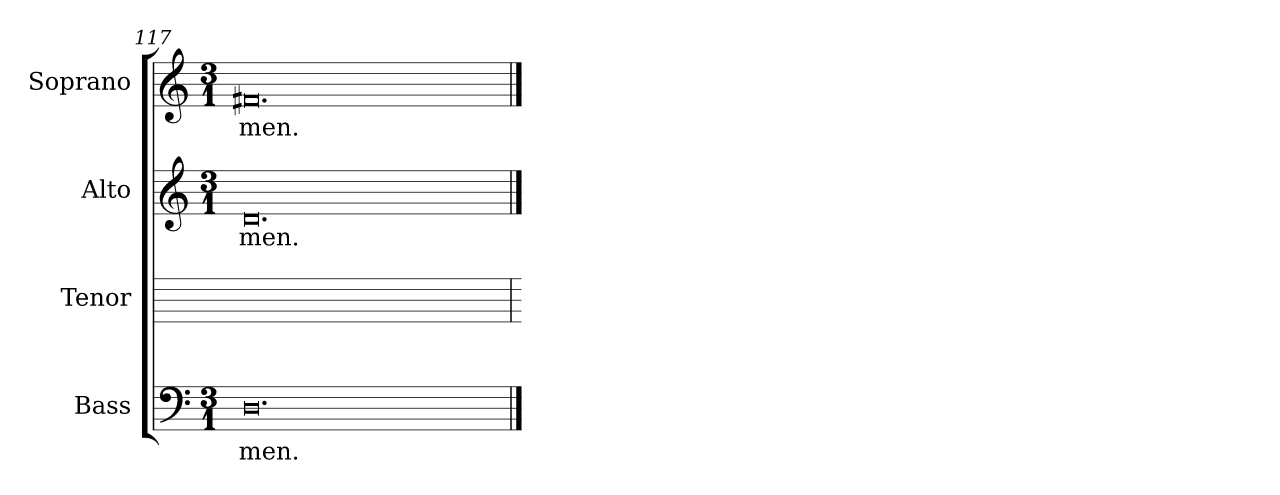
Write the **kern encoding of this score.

**kern	**text	**kern	**kern	**text	**kern	**text
*part4	*part4	*part3	*part2	*part2	*part1	*part1
*staff4	*staff4	*staff3	*staff2	*staff2	*staff1	*staff1
*I"Bass	*	*I"Tenor	*I"Alto	*	*I"Soprano	*
*I'B	*	*I'T	*I'A	*	*I'S	*
*clefF4	*	*	*clefG2	*	*clefG2	*
*k[]	*	*	*k[]	*	*k[]	*
*C:	*	*	*C:	*	*C:	*
*M3/1	*	*	*M3/1	*	*M3/1	*
=117	=117	=117	=117	=117	=117	=117
!	!LO:LY:b	!	!	!LO:LY:b	!	!LO:LY:b
0.D	-men.	4ryy	0.d	men.	0.f#X	-men.
.	.	0ryy	.	.	.	.
.	.	2.ryy	.	.	.	.
==	==	=	==	==	==	==
*-	*-	*-	*-	*-	*-	*-
